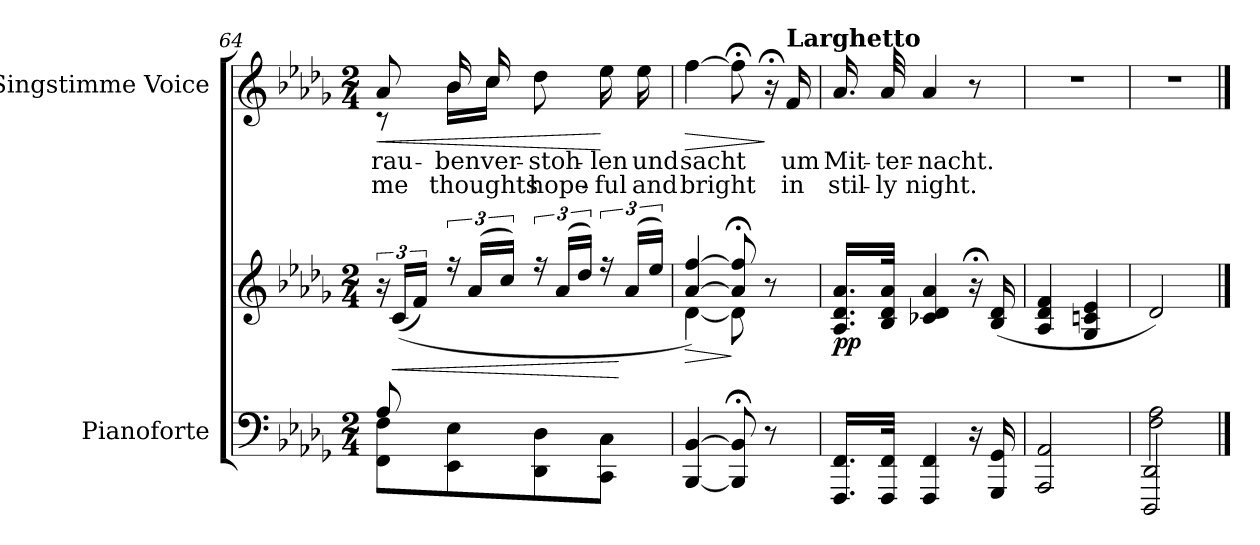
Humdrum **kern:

**kern	**kern	**dynam	**kern	**text	**text	**dynam
*part2	*part2	*part2	*part1	*part1	*part1	*part1
*staff3	*staff2	*staff2/3	*staff1	*staff1	*staff1	*staff1
*I"Pianoforte	*	*	*I"Singstimme Voice	*	*	*
*I'Pno	*	*	*	*	*	*
!!LO:LB:g=z
*clefF4	*clefG2	*	*clefG2	*	*	*
*k[b-e-a-d-g-]	*k[b-e-a-d-g-]	*	*k[b-e-a-d-g-]	*	*	*
*M2/4	*M2/4	*	*M2/4	*	*	*
=64	=64	=64	=64	=64	=64	=64
*^	*^	*	*	*	*	*
!	!	!	!	!	!	!LO:LY:b	!LO:LY:b	!LO:HP:b
*	*	*	*	*	*^	*	*	*
8A-/L	8FF\ 8F\L	24r	8ryy	.	8a-/	8r	rau-	me	<
!	!	!	!	!LO:HP:b	!	!	!	!	!
.	.	(<(24c/LL	.	<	.	.	.	.	.
.	.	24f/JJ)	.	.	.	.	.	.	.
!	!	!	!	!	!	!	!LO:LY:b	!LO:LY:b	!
4.ryy	8EE-\ 8E-\	24r	8g-X\	.	16b-/	16b-\LL	-ben	thoughts	.
.	.	(<24a-/LL	.	.	.	.	.	.	.
!	!	!	!	!	!	!	!LO:LY:b	!	!
.	.	.	.	.	16cc/	16cc\JJ	ver-	.	.
.	.	24cc/JJ)	.	.	.	.	.	.	.
!	!	!	!	!	!	!	!LO:LY:b	!LO:LY:b	!
.	8DD-\ 8D-\	24r	8f\	.	8dd-\	4ryy	-stoh-	hope-	.
.	.	(<24a-/LL	.	.	.	.	.	.	.
.	.	24dd-/JJ)	.	.	.	.	.	.	.
!	!	!	!	!	!	!	!LO:LY:b	!LO:LY:b	!
.	8CC\ 8C\J	24r	8e-\J	.	16ee-\	.	-len	-ful	[
.	.	(<24a-/LL	.	[	.	.	.	.	.
!	!	!	!	!	!	!	!LO:LY:b	!LO:LY:b	!
.	.	.	.	.	16ee-\	.	und	and	.
.	.	24ee-/JJ)	.	.	.	.	.	.	.
*v	*v	*	*	*	*v	*v	*	*	*
=65	=65	=65	=65	=65	=65	=65	=65
!	!	!	!LO:HP:b	!	!LO:LY:b	!LO:LY:b	!LO:HP:b
[4BBB-/ [4BB-/	[4a-/ [4ff/)	[4d-\	>	[4ff\	sacht	bright	>
8BBB-/];< 8BB-/];<	8a-/];< 8ff/];<	8d-\]	]	8ff;<\]	.	.	.
8r	8r	8ryy	.	16r;<	.	.	]
!	!	!	!	!LO:TX:a:B:t=Larghetto	!	!	!
!	!	!	!	!	!LO:LY:b	!LO:LY:b	!LO:DY:a
!	!	!	!	!	!	!	!LO:DY:n=1:a
.	.	.	.	16f/	um	in	pp other-dynamics
*	*v	*v	*	*	*	*	*
=66	=66	=66	=66	=66	=66	=66
!	!	!LO:DY:b	!	!LO:LY:b	!LO:LY:b	!
16.FFF/ 16.FF/LL	16.A-/ 16.d-/ 16.a-/LL	pp	16.a-/	Mit-	stil-	.
!	!	!	!	!LO:LY:b	!LO:LY:b	!
32FFF/ 32FF/JJk	32B-/ 32d-/ 32a-/JJk	.	32a-/	-ter-	-ly	.
!	!	!	!	!LO:LY:b	!LO:LY:b	!
4FFF/ 4FF/	4c-X/ 4d-/ 4a-/	.	4a-/	-nacht.	night.	.
16r	16r;<	.	8r	.	.	.
16GGG-/ 16GG-/	(>16B-/ 16d-/	.	.	.	.	.
=67	=67	=67	=67	=67	=67	=67
2AAA-/ 2AA-/	4A-/ 4d-/ 4f/	.	2r	.	.	.
.	4G-/ 4cn/ 4e-/	.	.	.	.	.
=68	=68	=68	=68	=68	=68	=68
*^	*	*	*	*	*	*
2F\ 2A-\	2DDD-/ 2DD-/	2d-/)	.	2r	.	.	.
*v	*v	*	*	*	*	*	*
==	==	==	==	==	==	==
*-	*-	*-	*-	*-	*-	*-
